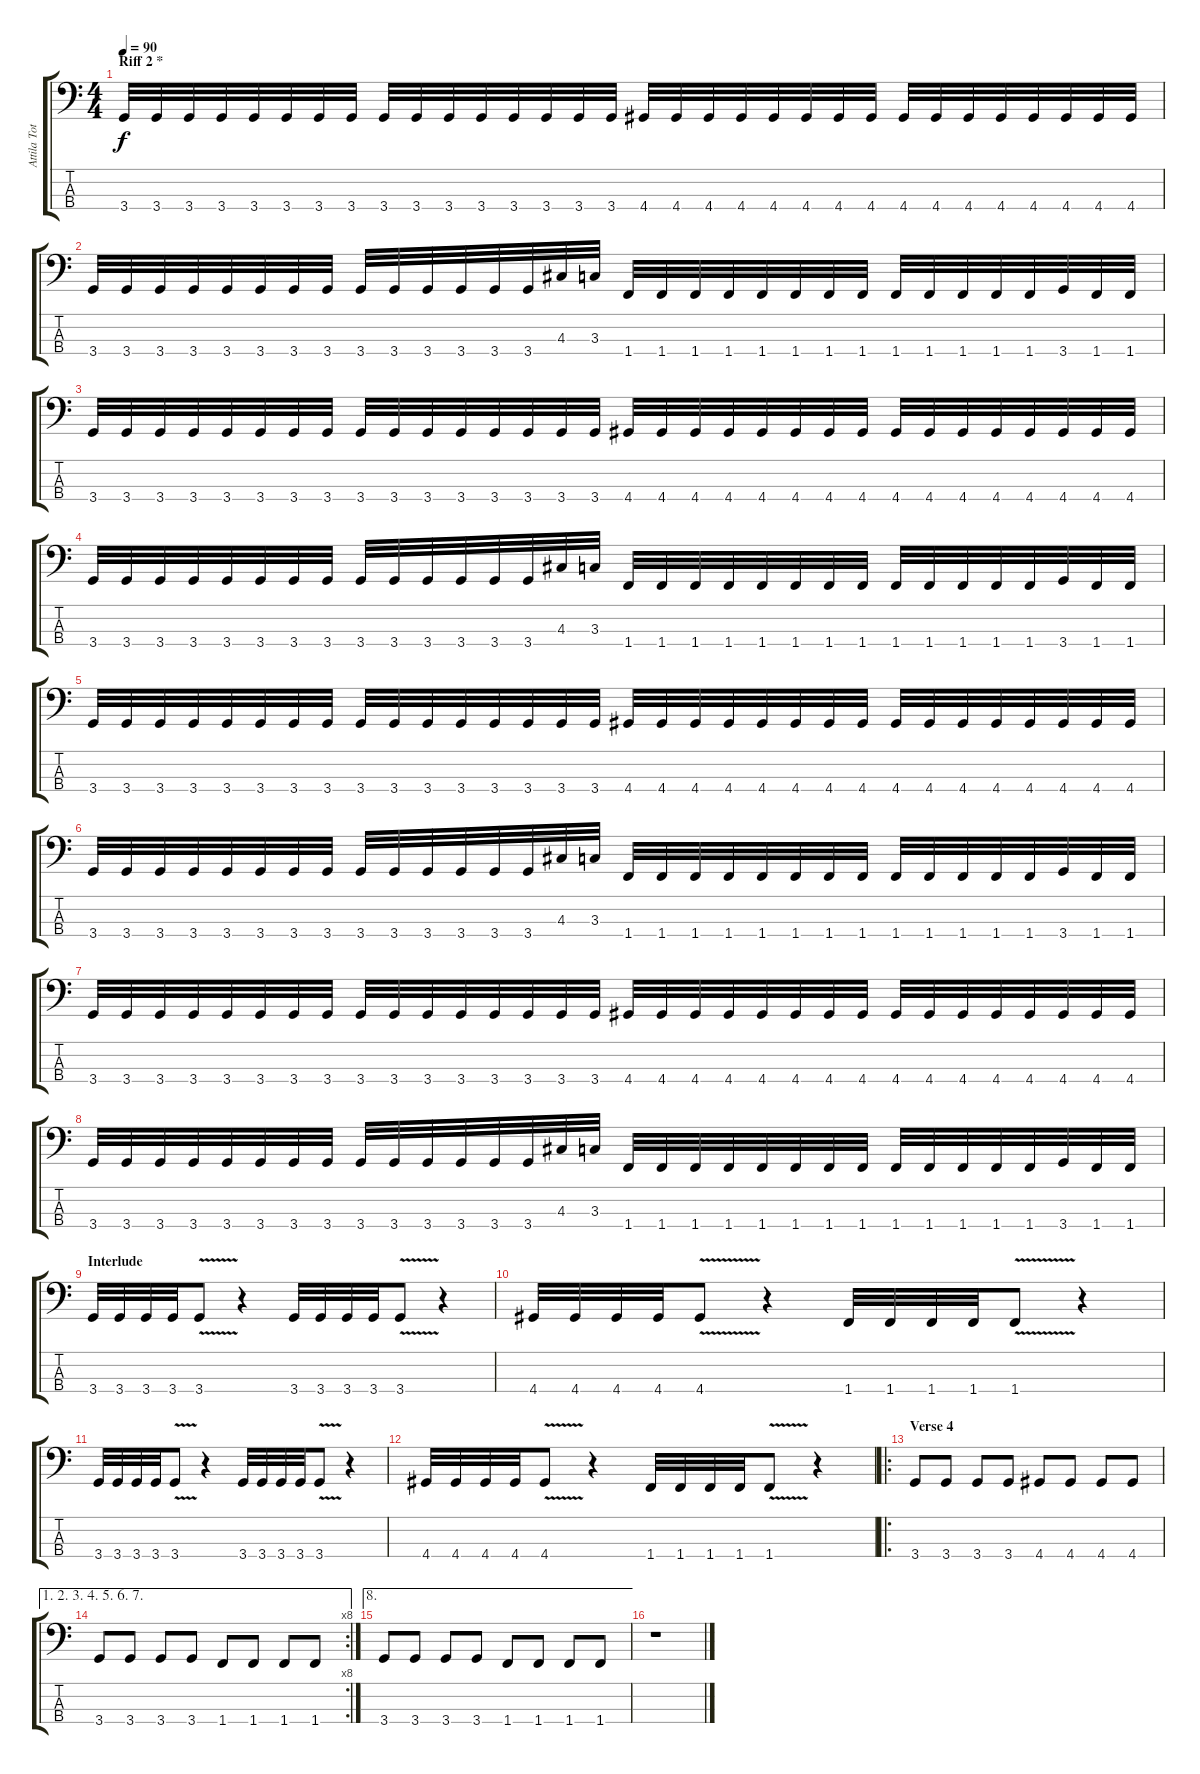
\track ("Attila Toth" "Attila Tot") {instrument electricbasspick}
\staff {score tabs}
\tuning (G2 D2 A1 E1) {hide}
\ts (4 4)
\section ("" "Riff 2 *")
\tempo 90
\clef f4
\ks c
3.4.32{dy f} 3.4.32 3.4.32 3.4.32 3.4.32 3.4.32 3.4.32 3.4.32 3.4.32 3.4.32 3.4.32 3.4.32 3.4.32 3.4.32 3.4.32 3.4.32 4.4.32 4.4.32 4.4.32 4.4.32 4.4.32 4.4.32 4.4.32 4.4.32 4.4.32 4.4.32 4.4.32 4.4.32 4.4.32 4.4.32 4.4.32 4.4.32 |
3.4.32 3.4.32 3.4.32 3.4.32 3.4.32 3.4.32 3.4.32 3.4.32 3.4.32 3.4.32 3.4.32 3.4.32 3.4.32 3.4.32 4.3.32 3.3.32 1.4.32 1.4.32 1.4.32 1.4.32 1.4.32 1.4.32 1.4.32 1.4.32 1.4.32 1.4.32 1.4.32 1.4.32 1.4.32 3.4.32 1.4.32 1.4.32 |
3.4.32 3.4.32 3.4.32 3.4.32 3.4.32 3.4.32 3.4.32 3.4.32 3.4.32 3.4.32 3.4.32 3.4.32 3.4.32 3.4.32 3.4.32 3.4.32 4.4.32 4.4.32 4.4.32 4.4.32 4.4.32 4.4.32 4.4.32 4.4.32 4.4.32 4.4.32 4.4.32 4.4.32 4.4.32 4.4.32 4.4.32 4.4.32 |
3.4.32 3.4.32 3.4.32 3.4.32 3.4.32 3.4.32 3.4.32 3.4.32 3.4.32 3.4.32 3.4.32 3.4.32 3.4.32 3.4.32 4.3.32 3.3.32 1.4.32 1.4.32 1.4.32 1.4.32 1.4.32 1.4.32 1.4.32 1.4.32 1.4.32 1.4.32 1.4.32 1.4.32 1.4.32 3.4.32 1.4.32 1.4.32 |
3.4.32 3.4.32 3.4.32 3.4.32 3.4.32 3.4.32 3.4.32 3.4.32 3.4.32 3.4.32 3.4.32 3.4.32 3.4.32 3.4.32 3.4.32 3.4.32 4.4.32 4.4.32 4.4.32 4.4.32 4.4.32 4.4.32 4.4.32 4.4.32 4.4.32 4.4.32 4.4.32 4.4.32 4.4.32 4.4.32 4.4.32 4.4.32 |
3.4.32 3.4.32 3.4.32 3.4.32 3.4.32 3.4.32 3.4.32 3.4.32 3.4.32 3.4.32 3.4.32 3.4.32 3.4.32 3.4.32 4.3.32 3.3.32 1.4.32 1.4.32 1.4.32 1.4.32 1.4.32 1.4.32 1.4.32 1.4.32 1.4.32 1.4.32 1.4.32 1.4.32 1.4.32 3.4.32 1.4.32 1.4.32 |
3.4.32 3.4.32 3.4.32 3.4.32 3.4.32 3.4.32 3.4.32 3.4.32 3.4.32 3.4.32 3.4.32 3.4.32 3.4.32 3.4.32 3.4.32 3.4.32 4.4.32 4.4.32 4.4.32 4.4.32 4.4.32 4.4.32 4.4.32 4.4.32 4.4.32 4.4.32 4.4.32 4.4.32 4.4.32 4.4.32 4.4.32 4.4.32 |
3.4.32 3.4.32 3.4.32 3.4.32 3.4.32 3.4.32 3.4.32 3.4.32 3.4.32 3.4.32 3.4.32 3.4.32 3.4.32 3.4.32 4.3.32 3.3.32 1.4.32 1.4.32 1.4.32 1.4.32 1.4.32 1.4.32 1.4.32 1.4.32 1.4.32 1.4.32 1.4.32 1.4.32 1.4.32 3.4.32 1.4.32 1.4.32 |
\section ("" "Interlude")
3.4.32 3.4.32 3.4.32 3.4.32 3.4{v}.8 r.4 3.4.32 3.4.32 3.4.32 3.4.32 3.4{v}.8 r.4 |
4.4.32 4.4.32 4.4.32 4.4.32 4.4{v}.8 r.4 1.4.32 1.4.32 1.4.32 1.4.32 1.4{v}.8 r.4 |
3.4.32 3.4.32 3.4.32 3.4.32 3.4{v}.8 r.4 3.4.32 3.4.32 3.4.32 3.4.32 3.4{v}.8 r.4 |
4.4.32 4.4.32 4.4.32 4.4.32 4.4{v}.8 r.4 1.4.32 1.4.32 1.4.32 1.4.32 1.4{v}.8 r.4 |
\ro
\section ("" "Verse 4")
3.4.8 3.4.8 3.4.8 3.4.8 4.4.8 4.4.8 4.4.8 4.4.8 |
\ae (1 2 3 4 5 6 7)
\rc 8
3.4.8 3.4.8 3.4.8 3.4.8 1.4.8 1.4.8 1.4.8 1.4.8 |
\ae 8
3.4.8 3.4.8 3.4.8 3.4.8 1.4.8 1.4.8 1.4.8 1.4.8 |
r.1
